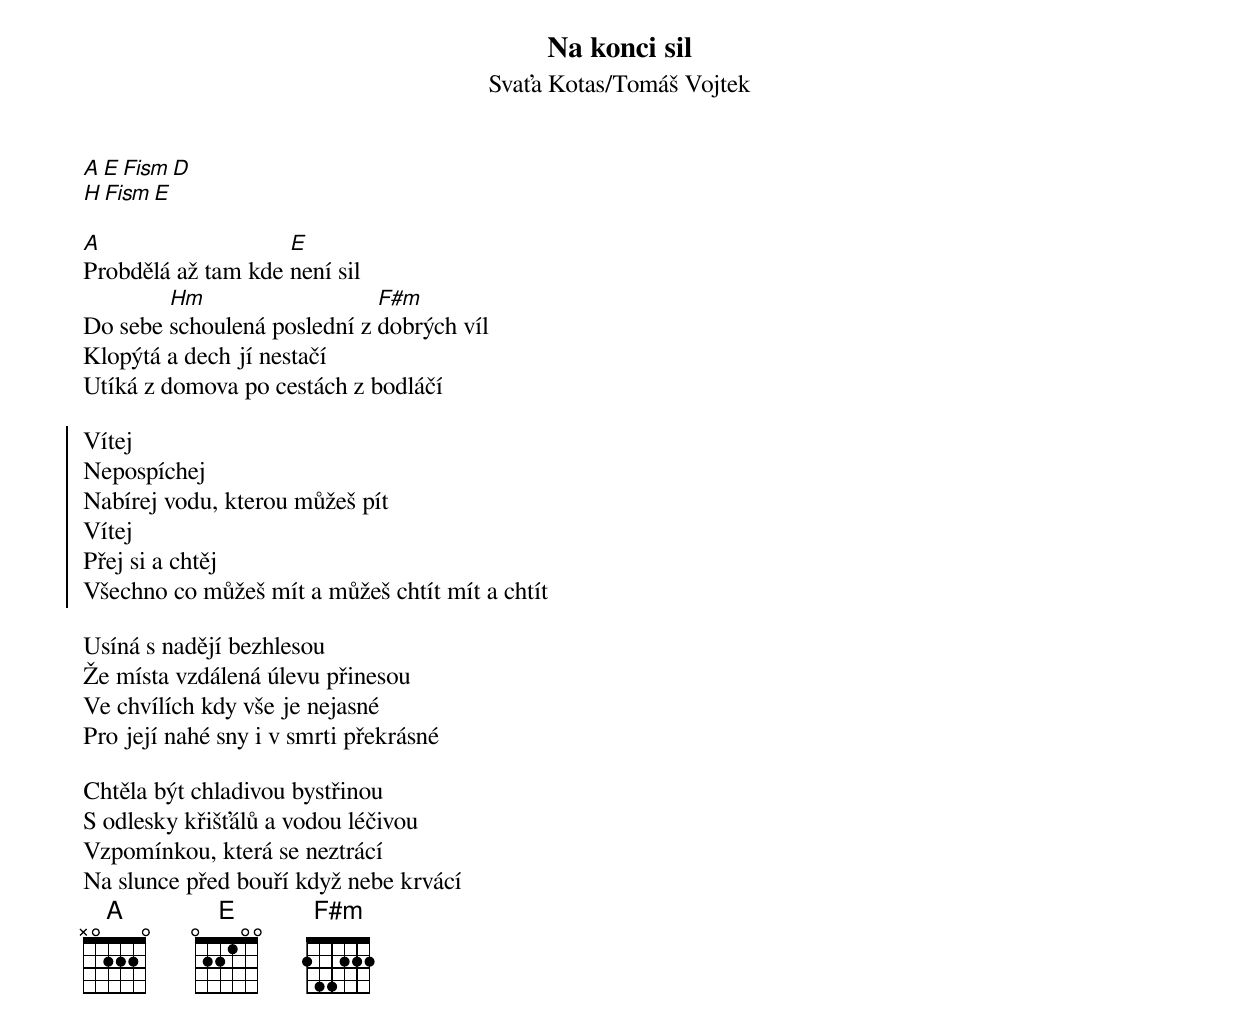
{title: Na konci sil}
{subtitle: Svaťa Kotas/Tomáš Vojtek}

[A E Fism D]
[H Fism E]

[A]Probdělá až tam kde [E]není sil
Do sebe [Hm]schoulená poslední z [F#m]dobrých víl
Klopýtá a dech jí nestačí
Utíká z domova po cestách z bodláčí

{start_of_chorus}
Vítej
Nepospíchej
Nabírej vodu, kterou můžeš pít
Vítej
Přej si a chtěj
Všechno co můžeš mít a můžeš chtít mít a chtít
{end_of_chorus}

Usíná s nadějí bezhlesou
Že místa vzdálená úlevu přinesou
Ve chvílích kdy vše je nejasné
Pro její nahé sny i v smrti překrásné

Chtěla být chladivou bystřinou
S odlesky křišťálů a vodou léčivou
Vzpomínkou, která se neztrácí
Na slunce před bouří když nebe krvácí
